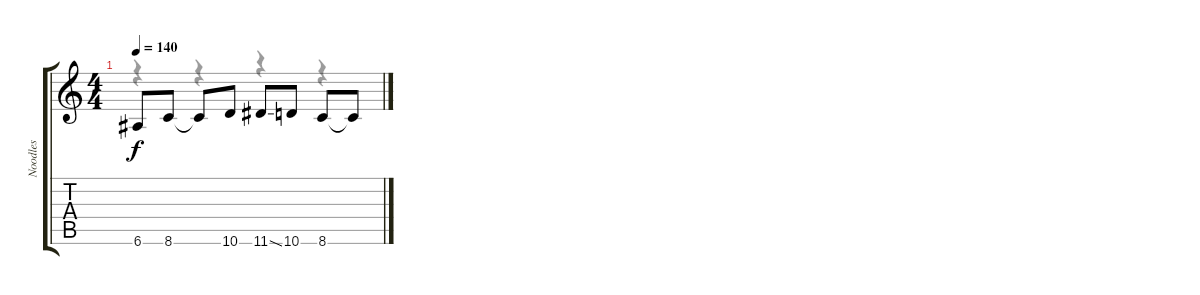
\track ("Noodles" "Noodles") {instrument overdrivenguitar}
\staff {score tabs}
\tuning (E4 B3 G3 D3 A2 E2) {hide}
\voice
\ts (4 4)
\tempo 140
\clef g2
\ks c
6.6.8{dy f} 8.6.8 8.6{t}.8 10.6.8 11.6{ss}.8 10.6.8 8.6.8 8.6{t}.8
\voice
\clef g2
\ottava regular
\simile none
\ks c
r.4{dy f} r.4 r.4 r.4
